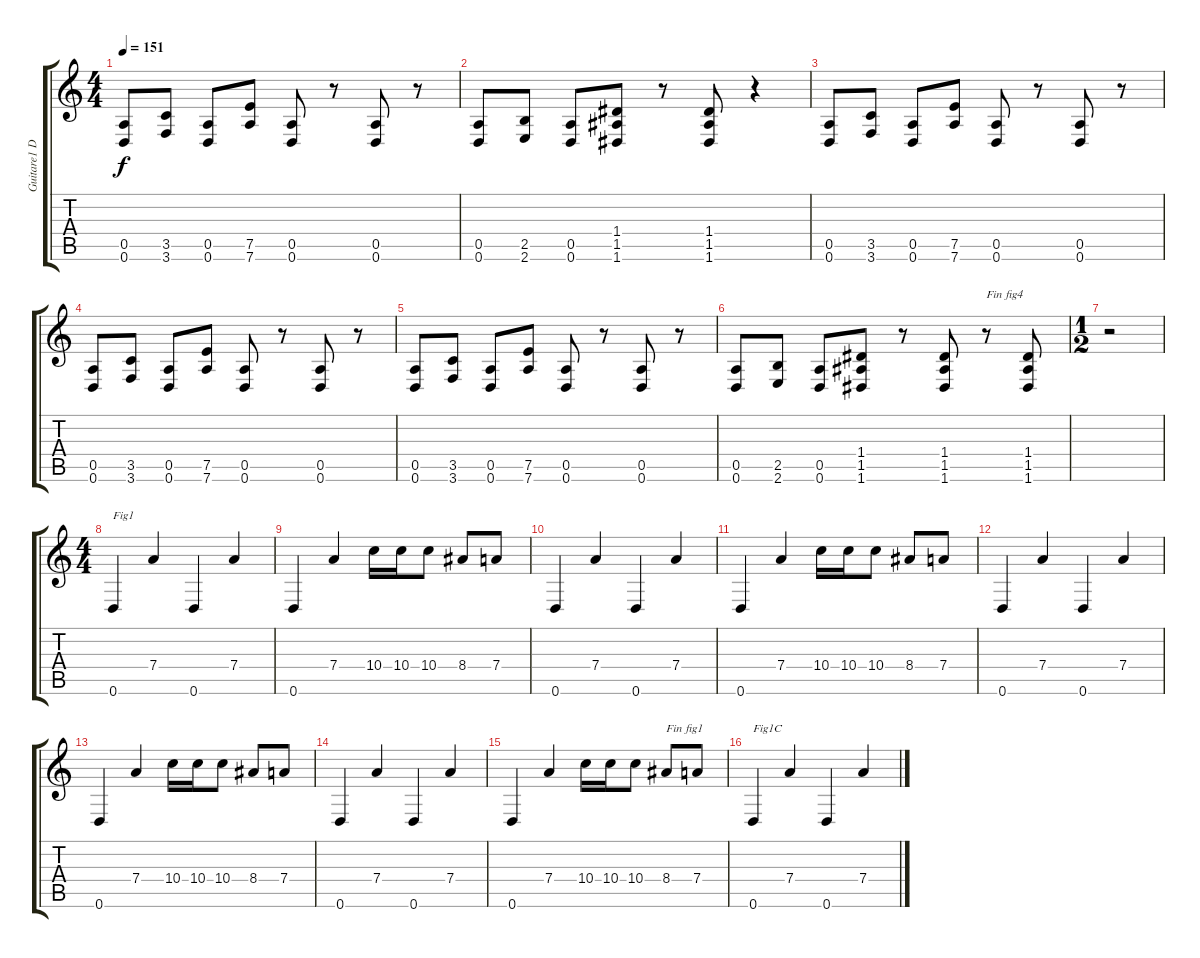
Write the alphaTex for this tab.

\track ("Guitare1 Dr-D" "Guitare1 D") {instrument distortionguitar}
\staff {score tabs}
\tuning (E4 B3 G3 D3 A2 D2) {hide}
\ts (4 4)
\tempo 151
\clef g2
\ks c
(0.5 0.6).8{dy f} (3.5 3.6).8 (0.5 0.6).8 (7.5 7.6).8 (0.5 0.6).8 r.8 (0.5 0.6).8 r.8 |
(0.5 0.6).8 (2.5 2.6).8 (0.5 0.6).8 (1.4 1.5 1.6).8 r.8 (1.4 1.5 1.6).8 r.4 |
(0.5 0.6).8 (3.5 3.6).8 (0.5 0.6).8 (7.5 7.6).8 (0.5 0.6).8 r.8 (0.5 0.6).8 r.8 |
(0.5 0.6).8 (3.5 3.6).8 (0.5 0.6).8 (7.5 7.6).8 (0.5 0.6).8 r.8 (0.5 0.6).8 r.8 |
(0.5 0.6).8 (3.5 3.6).8 (0.5 0.6).8 (7.5 7.6).8 (0.5 0.6).8 r.8 (0.5 0.6).8 r.8 |
(0.5 0.6).8 (2.5 2.6).8 (0.5 0.6).8 (1.4 1.5 1.6).8 r.8 (1.4 1.5 1.6).8 r.8{txt "Fin fig4"} (1.4 1.5 1.6).8 |
\ts (1 2)
r.2 |
\ts (4 4)
0.6.4{txt "Fig1"} 7.4.4 0.6.4 7.4.4 |
0.6.4 7.4.4 10.4.16 10.4.16 10.4.8 8.4.8 7.4.8 |
0.6.4 7.4.4 0.6.4 7.4.4 |
0.6.4 7.4.4 10.4.16 10.4.16 10.4.8 8.4.8 7.4.8 |
0.6.4 7.4.4 0.6.4 7.4.4 |
0.6.4 7.4.4 10.4.16 10.4.16 10.4.8 8.4.8 7.4.8 |
0.6.4 7.4.4 0.6.4 7.4.4 |
0.6.4 7.4.4 10.4.16 10.4.16 10.4.8 8.4.8{txt "Fin fig1"} 7.4.8 |
0.6.4{txt "Fig1C"} 7.4.4 0.6.4 7.4.4
